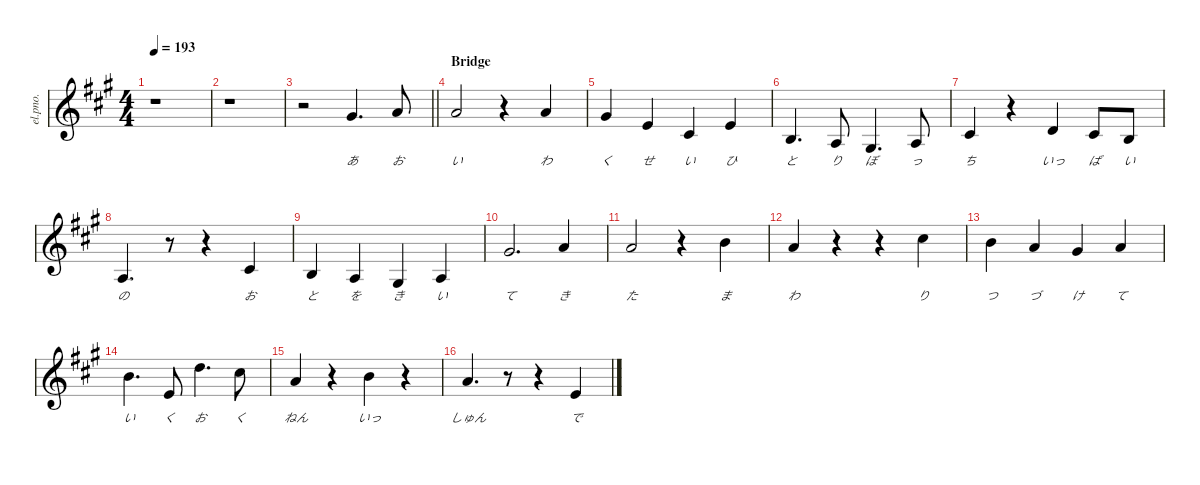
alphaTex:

\defaultSystemsLayout 4
\hideDynamics
\bracketExtendMode nobrackets
\track ("喜多郁代(vol." "el.pno.") {instrument voiceoohs}
\staff {score}
\tuning (E4 B3 G3 D3 A2 E2)
\ts (4 4)
\tempo 193
\clef g2
\ks a
r.1{dy mf beam Down} |
r.1{beam Down} |
\barLineRight lightlight
r.2{beam Down} 4.1{acc #}.4{d lyrics (0 "あ") lyrics (1 "") lyrics (2 "") lyrics (3 "") lyrics (4 "") beam Up} 5.1{acc forcenatural}.8{lyrics (0 "お") lyrics (1 "") lyrics (2 "") lyrics (3 "") lyrics (4 "") beam Up} |
\section ("" "Bridge")
5.1{acc forcenatural}.2{lyrics (0 "い") lyrics (1 "") lyrics (2 "") lyrics (3 "") lyrics (4 "") beam Up} r.4{beam Down} 5.1{acc forcenatural}.4{lyrics (0 "わ") lyrics (1 "") lyrics (2 "") lyrics (3 "") lyrics (4 "") beam Up} |
4.1{acc #}.4{lyrics (0 "く") lyrics (1 "") lyrics (2 "") lyrics (3 "") lyrics (4 "") beam Up} 5.2{acc forcenatural}.4{lyrics (0 "せ") lyrics (1 "") lyrics (2 "") lyrics (3 "") lyrics (4 "") beam Up} 6.3{acc #}.4{lyrics (0 "い") lyrics (1 "") lyrics (2 "") lyrics (3 "") lyrics (4 "") beam Up} 5.2{acc forcenatural}.4{lyrics (0 "ひ") lyrics (1 "") lyrics (2 "") lyrics (3 "") lyrics (4 "") beam Up} |
4.3{acc forcenatural}.4{d lyrics (0 "と") lyrics (1 "") lyrics (2 "") lyrics (3 "") lyrics (4 "") beam Up} 2.3{acc forcenatural}.8{lyrics (0 "り") lyrics (1 "") lyrics (2 "") lyrics (3 "") lyrics (4 "") beam Up} 1.3{acc #}.4{d lyrics (0 "ぼ") lyrics (1 "") lyrics (2 "") lyrics (3 "") lyrics (4 "") beam Up} 2.3{acc forcenatural}.8{lyrics (0 "っ") lyrics (1 "") lyrics (2 "") lyrics (3 "") lyrics (4 "") beam Up} |
2.2{acc #}.4{lyrics (0 "ち") lyrics (1 "") lyrics (2 "") lyrics (3 "") lyrics (4 "") beam Up} r.4{beam Down} 3.2{acc forcenatural}.4{lyrics (0 "いっ") lyrics (1 "") lyrics (2 "") lyrics (3 "") lyrics (4 "") beam Up} 2.2{acc #}.8{lyrics (0 "ぱ") lyrics (1 "") lyrics (2 "") lyrics (3 "") lyrics (4 "") beam Up} 0.2{acc forcenatural}.8{lyrics (0 "い") lyrics (1 "") lyrics (2 "") lyrics (3 "") lyrics (4 "") beam Up} |
2.3{acc forcenatural}.4{d lyrics (0 "の") lyrics (1 "") lyrics (2 "") lyrics (3 "") lyrics (4 "") beam Up} r.8{beam Down} r.4{beam Down} 2.2{acc #}.4{lyrics (0 "お") lyrics (1 "") lyrics (2 "") lyrics (3 "") lyrics (4 "") beam Up} |
0.2{acc forcenatural}.4{lyrics (0 "と") lyrics (1 "") lyrics (2 "") lyrics (3 "") lyrics (4 "") beam Up} 2.3{acc forcenatural}.4{lyrics (0 "を") lyrics (1 "") lyrics (2 "") lyrics (3 "") lyrics (4 "") beam Up} 1.3{acc #}.4{lyrics (0 "き") lyrics (1 "") lyrics (2 "") lyrics (3 "") lyrics (4 "") beam Up} 2.3{acc forcenatural}.4{lyrics (0 "い") lyrics (1 "") lyrics (2 "") lyrics (3 "") lyrics (4 "") beam Up} |
4.1{acc #}.2{d lyrics (0 "て") lyrics (1 "") lyrics (2 "") lyrics (3 "") lyrics (4 "") beam Up} 5.1{acc forcenatural}.4{lyrics (0 "き") lyrics (1 "") lyrics (2 "") lyrics (3 "") lyrics (4 "") beam Up} |
5.1{acc forcenatural}.2{lyrics (0 "た") lyrics (1 "") lyrics (2 "") lyrics (3 "") lyrics (4 "") beam Up} r.4{beam Down} 7.1{acc forcenatural}.4{lyrics (0 "ま") lyrics (1 "") lyrics (2 "") lyrics (3 "") lyrics (4 "") beam Down} |
5.1{acc forcenatural}.4{lyrics (0 "わ") lyrics (1 "") lyrics (2 "") lyrics (3 "") lyrics (4 "") beam Up} r.4{beam Down} r.4{beam Down} 9.1{acc #}.4{lyrics (0 "り") lyrics (1 "") lyrics (2 "") lyrics (3 "") lyrics (4 "") beam Down} |
7.1{acc forcenatural}.4{lyrics (0 "つ") lyrics (1 "") lyrics (2 "") lyrics (3 "") lyrics (4 "") beam Down} 5.1{acc forcenatural}.4{lyrics (0 "づ") lyrics (1 "") lyrics (2 "") lyrics (3 "") lyrics (4 "") beam Up} 4.1{acc #}.4{lyrics (0 "け") lyrics (1 "") lyrics (2 "") lyrics (3 "") lyrics (4 "") beam Up} 5.1{acc forcenatural}.4{lyrics (0 "て") lyrics (1 "") lyrics (2 "") lyrics (3 "") lyrics (4 "") beam Up} |
7.1{acc forcenatural}.4{d lyrics (0 "い") lyrics (1 "") lyrics (2 "") lyrics (3 "") lyrics (4 "") beam Down} 5.2{acc forcenatural}.8{lyrics (0 "く") lyrics (1 "") lyrics (2 "") lyrics (3 "") lyrics (4 "") beam Up} 10.1{acc forcenatural}.4{d lyrics (0 "お") lyrics (1 "") lyrics (2 "") lyrics (3 "") lyrics (4 "") beam Down} 9.1{acc #}.8{lyrics (0 "く") lyrics (1 "") lyrics (2 "") lyrics (3 "") lyrics (4 "") beam Down} |
5.1{acc forcenatural}.4{lyrics (0 "ねん") lyrics (1 "") lyrics (2 "") lyrics (3 "") lyrics (4 "") beam Up} r.4{beam Down} 7.1{acc forcenatural}.4{lyrics (0 "いっ") lyrics (1 "") lyrics (2 "") lyrics (3 "") lyrics (4 "") beam Down} r.4{beam Down} |
5.1{acc forcenatural}.4{d lyrics (0 "しゅん") lyrics (1 "") lyrics (2 "") lyrics (3 "") lyrics (4 "") beam Up} r.8{beam Down} r.4{beam Down} 0.1{acc forcenatural}.4{lyrics (0 "で") lyrics (1 "") lyrics (2 "") lyrics (3 "") lyrics (4 "") beam Up}
